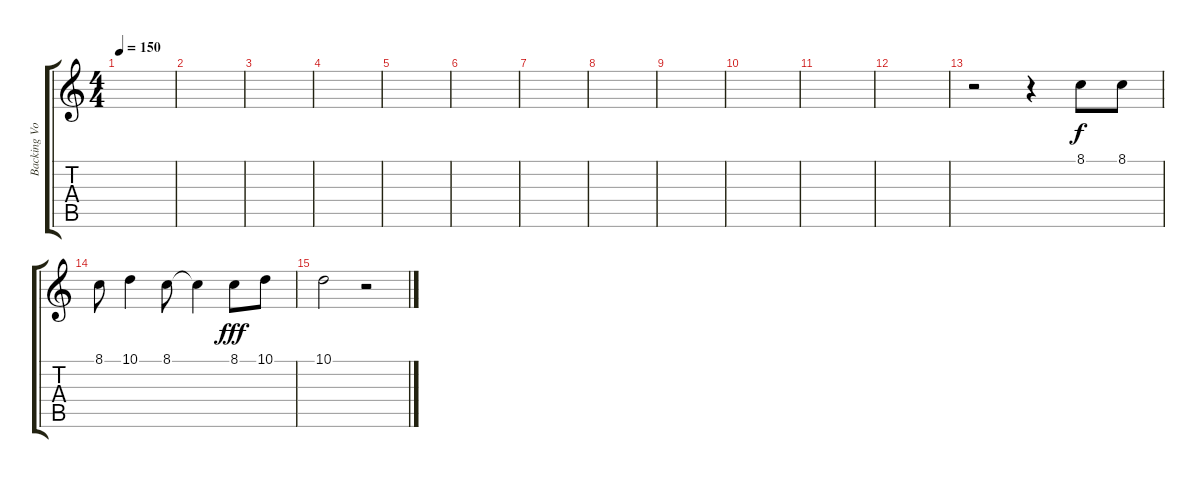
\track ("Backing Vocals" "Backing Vo") {instrument lead6voice}
\staff {score tabs}
\tuning (E4 B3 G3 D3 A2 E2) {hide}
\ts (4 4)
\tempo 150
\clef g2
\ks c
|
|
|
|
|
|
|
|
|
|
|
|
r.2 r.4 8.1.8 8.1.8 |
8.1.8 10.1.4 8.1.8 8.1{t}.4{dy f} 8.1.8{dy fff} 10.1.8 |
10.1.2 r.2
